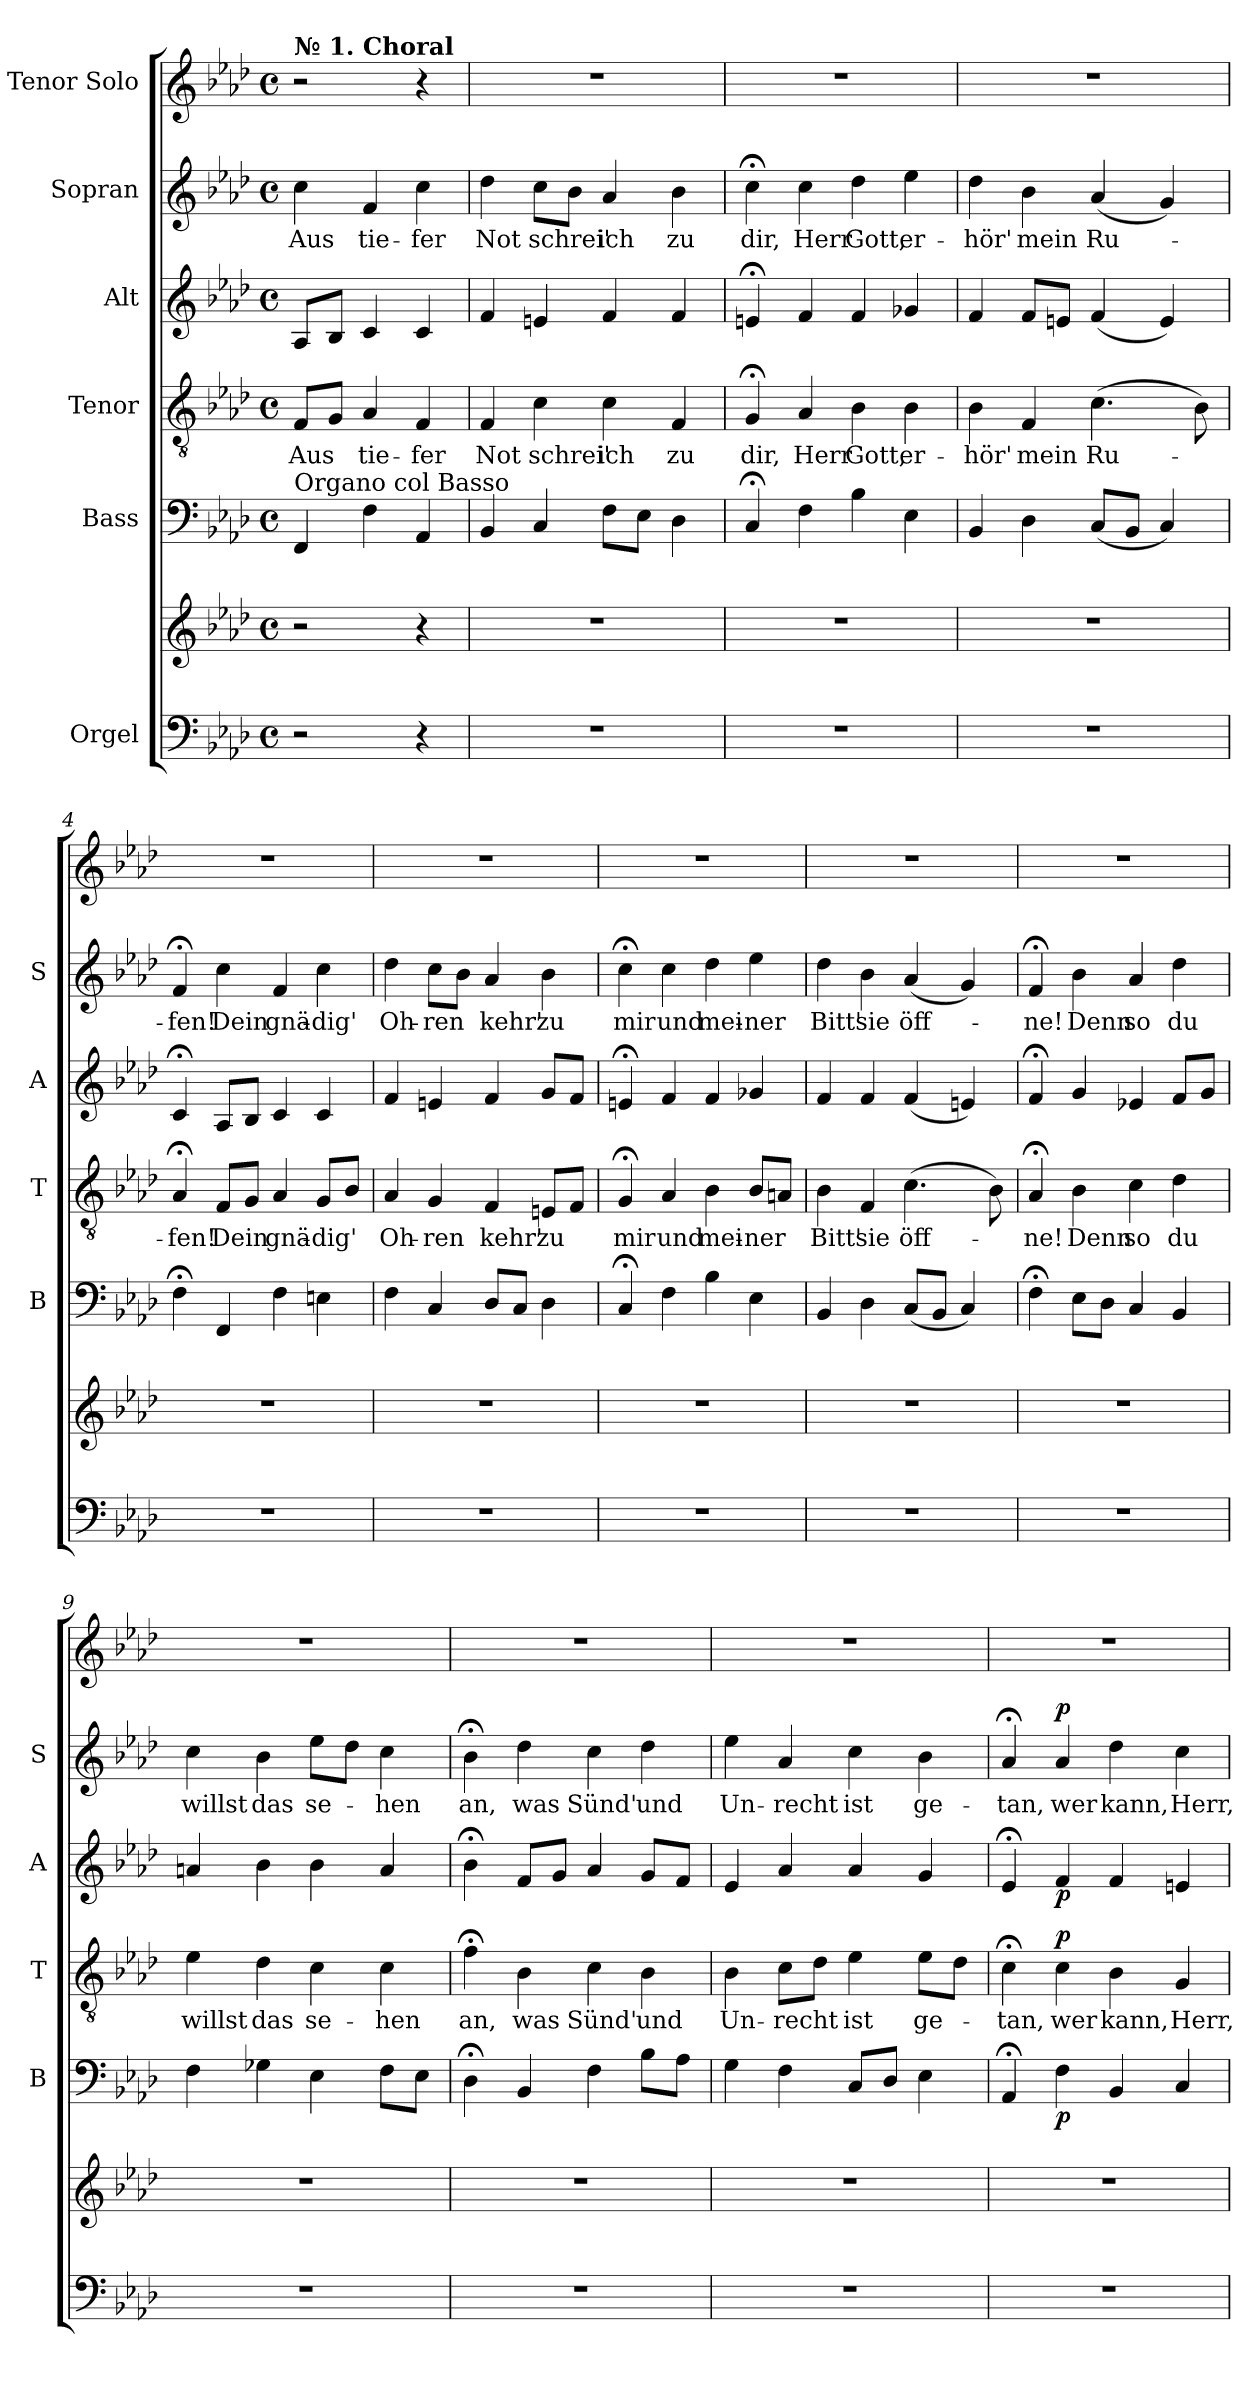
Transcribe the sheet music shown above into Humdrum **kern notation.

**kern	**kern	**kern	**dynam	**kern	**text	**dynam	**kern	**dynam	**kern	**text	**dynam	**kern
*part6	*part6	*part5	*part5	*part4	*part4	*part4	*part3	*part3	*part2	*part2	*part2	*part1
*staff7	*staff6	*staff5	*staff5	*staff4	*staff4	*staff4	*staff3	*staff3	*staff2	*staff2	*staff2	*staff1
*I"Orgel	*	*I"Bass	*	*I"Tenor	*	*	*I"Alt	*	*I"Sopran	*	*	*I"Tenor Solo
*	*	*I'B	*	*I'T	*	*	*I'A	*	*I'S	*	*	*
*clefF4	*clefG2	*clefF4	*	*clefGv2	*	*	*clefG2	*	*clefG2	*	*	*clefG2
*k[b-e-a-d-]	*k[b-e-a-d-]	*k[b-e-a-d-]	*	*k[b-e-a-d-]	*	*	*k[b-e-a-d-]	*	*k[b-e-a-d-]	*	*	*k[b-e-a-d-]
*M4/4	*M4/4	*M4/4	*	*M4/4	*	*	*M4/4	*	*M4/4	*	*	*M4/4
*met(c)	*met(c)	*met(c)	*	*met(c)	*	*	*met(c)	*	*met(c)	*	*	*met(c)
*MM100	*MM100	*MM100	*	*MM100	*	*	*MM100	*	*MM100	*	*	*MM100
=	=	=	=	=	=	=	=	=	=	=	=	=
!	!	!	!	!	!	!	!	!	!	!	!	!LO:TX:a:B:t=№ 1. Choral
!	!	!LO:TX:a:t=Organo col Basso	!	!	!	!	!	!	!	!	!	!
!	!	!	!	!	!LO:LY:b	!	!	!	!	!LO:LY:b	!	!
2r	2r	4FF/	.	8F/L	Aus	.	8A-/L	.	4cc\	Aus	.	2r
.	.	.	.	8G/J	.	.	8B-/J	.	.	.	.	.
!	!	!	!	!	!LO:LY:b	!	!	!	!	!LO:LY:b	!	!
.	.	4F\	.	4A-/	tie-	.	4c/	.	4f/	tie-	.	.
!	!	!	!	!	!LO:LY:b	!	!	!	!	!LO:LY:b	!	!
4r	4r	4AA-/	.	4F/	-fer	.	4c/	.	4cc\	-fer	.	4r
=1	=1	=1	=1	=1	=1	=1	=1	=1	=1	=1	=1	=1
!	!	!	!	!	!LO:LY:b	!	!	!	!	!LO:LY:b	!	!
1r	1r	4BB-/	.	4F/	Not	.	4f/	.	4dd-\	Not	.	1r
!	!	!	!	!	!LO:LY:b	!	!	!	!	!LO:LY:b	!	!
.	.	4C/	.	4c\	schrei'	.	4en/	.	8cc\L	schrei'	.	.
.	.	.	.	.	.	.	.	.	8b-\J	.	.	.
!	!	!	!	!	!LO:LY:b	!	!	!	!	!LO:LY:b	!	!
.	.	8F\L	.	4c\	ich	.	4f/	.	4a-/	ich	.	.
.	.	8E-\J	.	.	.	.	.	.	.	.	.	.
!	!	!	!	!	!LO:LY:b	!	!	!	!	!LO:LY:b	!	!
.	.	4D-\	.	4F/	zu	.	4f/	.	4b-\	zu	.	.
=2	=2	=2	=2	=2	=2	=2	=2	=2	=2	=2	=2	=2
!	!	!	!	!	!LO:LY:b	!	!	!	!	!LO:LY:b	!	!
1r	1r	4C;</	.	4G;</	dir,	.	4en;</	.	4cc;<\	dir,	.	1r
!	!	!	!	!	!LO:LY:b	!	!	!	!	!LO:LY:b	!	!
.	.	4F\	.	4A-/	Herr	.	4f/	.	4cc\	Herr	.	.
!	!	!	!	!	!LO:LY:b	!	!	!	!	!LO:LY:b	!	!
.	.	4B-\	.	4B-\	Gott,	.	4f/	.	4dd-\	Gott,	.	.
!	!	!	!	!	!LO:LY:b	!	!	!	!	!LO:LY:b	!	!
.	.	4E-\	.	4B-\	er-	.	4g-X/	.	4ee-\	er-	.	.
=3	=3	=3	=3	=3	=3	=3	=3	=3	=3	=3	=3	=3
!	!	!	!	!	!LO:LY:b	!	!	!	!	!LO:LY:b	!	!
1r	1r	4BB-/	.	4B-\	-hör'	.	4f/	.	4dd-\	-hör'	.	1r
!	!	!	!	!	!LO:LY:b	!	!	!	!	!LO:LY:b	!	!
.	.	4D-\	.	4F/	mein	.	8f/L	.	4b-\	mein	.	.
.	.	.	.	.	.	.	8en/J	.	.	.	.	.
!	!	!	!	!	!LO:LY:b	!	!	!	!	!LO:LY:b	!	!
.	.	(<8C/L	.	(>4.c\	Ru-	.	(<4f/	.	(<4a-/	Ru-	.	.
.	.	8BB-/J	.	.	.	.	.	.	.	.	.	.
.	.	4C/)	.	.	.	.	4e/)	.	4g/)	.	.	.
.	.	.	.	8B-\)	.	.	.	.	.	.	.	.
=4	=4	=4	=4	=4	=4	=4	=4	=4	=4	=4	=4	=4
!	!	!	!	!	!LO:LY:b	!	!	!	!	!LO:LY:b	!	!
1r	1r	4F;<\	.	4A-;</	-fen!	.	4c;</	.	4f;</	-fen!	.	1r
!	!	!	!	!	!LO:LY:b	!	!	!	!	!LO:LY:b	!	!
.	.	4FF/	.	8F/L	Dein	.	8A-/L	.	4cc\	Dein	.	.
.	.	.	.	8G/J	.	.	8B-/J	.	.	.	.	.
!	!	!	!	!	!LO:LY:b	!	!	!	!	!LO:LY:b	!	!
.	.	4F\	.	4A-/	gnä-	.	4c/	.	4f/	gnä-	.	.
!	!	!	!	!	!LO:LY:b	!	!	!	!	!LO:LY:b	!	!
.	.	4En\	.	8G/L	-dig'	.	4c/	.	4cc\	-dig'	.	.
.	.	.	.	8B-/J	.	.	.	.	.	.	.	.
!!LO:LB:g=z
=5	=5	=5	=5	=5	=5	=5	=5	=5	=5	=5	=5	=5
!	!	!	!	!	!LO:LY:b	!	!	!	!	!LO:LY:b	!	!
1r	1r	4F\	.	4A-/	Oh-	.	4f/	.	4dd-\	Oh-	.	1r
!	!	!	!	!	!LO:LY:b	!	!	!	!	!LO:LY:b	!	!
.	.	4C/	.	4G/	-ren	.	4en/	.	8cc\L	-ren	.	.
.	.	.	.	.	.	.	.	.	8b-\J	.	.	.
!	!	!	!	!	!LO:LY:b	!	!	!	!	!LO:LY:b	!	!
.	.	8D-/L	.	4F/	kehr'	.	4f/	.	4a-/	kehr'	.	.
.	.	8C/J	.	.	.	.	.	.	.	.	.	.
!	!	!	!	!	!LO:LY:b	!	!	!	!	!LO:LY:b	!	!
.	.	4D-\	.	8En/L	zu	.	8g/L	.	4b-\	zu	.	.
.	.	.	.	8F/J	.	.	8f/J	.	.	.	.	.
=6	=6	=6	=6	=6	=6	=6	=6	=6	=6	=6	=6	=6
!	!	!	!	!	!LO:LY:b	!	!	!	!	!LO:LY:b	!	!
1r	1r	4C;</	.	4G;</	mir	.	4en;</	.	4cc;<\	mir	.	1r
!	!	!	!	!	!LO:LY:b	!	!	!	!	!LO:LY:b	!	!
.	.	4F\	.	4A-/	und	.	4f/	.	4cc\	und	.	.
!	!	!	!	!	!LO:LY:b	!	!	!	!	!LO:LY:b	!	!
.	.	4B-\	.	4B-\	mei-	.	4f/	.	4dd-\	mei-	.	.
!	!	!	!	!	!LO:LY:b	!	!	!	!	!LO:LY:b	!	!
.	.	4E-\	.	8B-/L	-ner	.	4g-X/	.	4ee-\	-ner	.	.
.	.	.	.	8An/J	.	.	.	.	.	.	.	.
=7	=7	=7	=7	=7	=7	=7	=7	=7	=7	=7	=7	=7
!	!	!	!	!	!LO:LY:b	!	!	!	!	!LO:LY:b	!	!
1r	1r	4BB-/	.	4B-\	Bitt'	.	4f/	.	4dd-\	Bitt'	.	1r
!	!	!	!	!	!LO:LY:b	!	!	!	!	!LO:LY:b	!	!
.	.	4D-\	.	4F/	sie	.	4f/	.	4b-\	sie	.	.
!	!	!	!	!	!LO:LY:b	!	!	!	!	!LO:LY:b	!	!
.	.	(<8C/L	.	(>4.c\	öff-	.	(<4f/	.	(<4a-/	öff-	.	.
.	.	8BB-/J	.	.	.	.	.	.	.	.	.	.
.	.	4C/)	.	.	.	.	4en/)	.	4g/)	.	.	.
.	.	.	.	8B-\)	.	.	.	.	.	.	.	.
=8	=8	=8	=8	=8	=8	=8	=8	=8	=8	=8	=8	=8
!	!	!	!	!	!LO:LY:b	!	!	!	!	!LO:LY:b	!	!
1r	1r	4F;<\	.	4A-;</	-ne!	.	4f;</	.	4f;</	-ne!	.	1r
!	!	!	!	!	!LO:LY:b	!	!	!	!	!LO:LY:b	!	!
.	.	8E-\L	.	4B-\	Denn	.	4g/	.	4b-\	Denn	.	.
.	.	8D-\J	.	.	.	.	.	.	.	.	.	.
!	!	!	!	!	!LO:LY:b	!	!	!	!	!LO:LY:b	!	!
.	.	4C/	.	4c\	so	.	4e-X/	.	4a-/	so	.	.
!	!	!	!	!	!LO:LY:b	!	!	!	!	!LO:LY:b	!	!
.	.	4BB-/	.	4d-\	du	.	8f/L	.	4dd-\	du	.	.
.	.	.	.	.	.	.	8g/J	.	.	.	.	.
=9	=9	=9	=9	=9	=9	=9	=9	=9	=9	=9	=9	=9
!	!	!	!	!	!LO:LY:b	!	!	!	!	!LO:LY:b	!	!
1r	1r	4F\	.	4e-\	willst	.	4an/	.	4cc\	willst	.	1r
!	!	!	!	!	!LO:LY:b	!	!	!	!	!LO:LY:b	!	!
.	.	4G-X\	.	4d-\	das	.	4b-\	.	4b-\	das	.	.
!	!	!	!	!	!LO:LY:b	!	!	!	!	!LO:LY:b	!	!
.	.	4E-\	.	4c\	se-	.	4b-\	.	8ee-\L	se-	.	.
.	.	.	.	.	.	.	.	.	8dd-\J	.	.	.
!	!	!	!	!	!LO:LY:b	!	!	!	!	!LO:LY:b	!	!
.	.	8F\L	.	4c\	-hen	.	4a/	.	4cc\	-hen	.	.
.	.	8E-\J	.	.	.	.	.	.	.	.	.	.
!!LO:PB:g=z
=10	=10	=10	=10	=10	=10	=10	=10	=10	=10	=10	=10	=10
!	!	!	!	!	!LO:LY:b	!	!	!	!	!LO:LY:b	!	!
1r	1r	4D-;<\	.	4f;<\	an,	.	4b-;<\	.	4b-;<\	an,	.	1r
!	!	!	!	!	!LO:LY:b	!	!	!	!	!LO:LY:b	!	!
.	.	4BB-/	.	4B-\	was	.	8f/L	.	4dd-\	was	.	.
.	.	.	.	.	.	.	8g/J	.	.	.	.	.
!	!	!	!	!	!LO:LY:b	!	!	!	!	!LO:LY:b	!	!
.	.	4F\	.	4c\	Sünd'	.	4a-/	.	4cc\	Sünd'	.	.
!	!	!	!	!	!LO:LY:b	!	!	!	!	!LO:LY:b	!	!
.	.	8B-\L	.	4B-\	und	.	8g/L	.	4dd-\	und	.	.
.	.	8A-\J	.	.	.	.	8f/J	.	.	.	.	.
=11	=11	=11	=11	=11	=11	=11	=11	=11	=11	=11	=11	=11
!	!	!	!	!	!LO:LY:b	!	!	!	!	!LO:LY:b	!	!
1r	1r	4G\	.	4B-\	Un-	.	4e-/	.	4ee-\	Un-	.	1r
!	!	!	!	!	!LO:LY:b	!	!	!	!	!LO:LY:b	!	!
.	.	4F\	.	8c\L	-recht	.	4a-/	.	4a-/	-recht	.	.
.	.	.	.	8d-\J	.	.	.	.	.	.	.	.
!	!	!	!	!	!LO:LY:b	!	!	!	!	!LO:LY:b	!	!
.	.	8C/L	.	4e-\	ist	.	4a-/	.	4cc\	ist	.	.
.	.	8D-/J	.	.	.	.	.	.	.	.	.	.
!	!	!	!	!	!LO:LY:b	!	!	!	!	!LO:LY:b	!	!
.	.	4E-\	.	8e-\L	ge-	.	4g/	.	4b-\	ge-	.	.
.	.	.	.	8d-\J	.	.	.	.	.	.	.	.
=12	=12	=12	=12	=12	=12	=12	=12	=12	=12	=12	=12	=12
!	!	!	!	!	!LO:LY:b	!	!	!	!	!LO:LY:b	!	!
1r	1r	4AA-;</	.	4c;<\	-tan,	.	4e-;</	.	4a-;</	-tan,	.	1r
!	!	!	!LO:DY:b	!	!LO:LY:b	!LO:DY:b	!	!LO:DY:b	!	!LO:LY:b	!LO:DY:b	!
.	.	4F\	p	4c\	wer	p	4f/	p	4a-/	wer	p	.
!	!	!	!	!	!LO:LY:b	!	!	!	!	!LO:LY:b	!	!
.	.	4BB-/	.	4B-\	kann,	.	4f/	.	4dd-\	kann,	.	.
!	!	!	!	!	!LO:LY:b	!	!	!	!	!LO:LY:b	!	!
.	.	4C/	.	4G/	Herr,	.	4en/	.	4cc\	Herr,	.	.
=	=	=	=	=	=	=	=	=	=	=	=	=
*-	*-	*-	*-	*-	*-	*-	*-	*-	*-	*-	*-	*-
